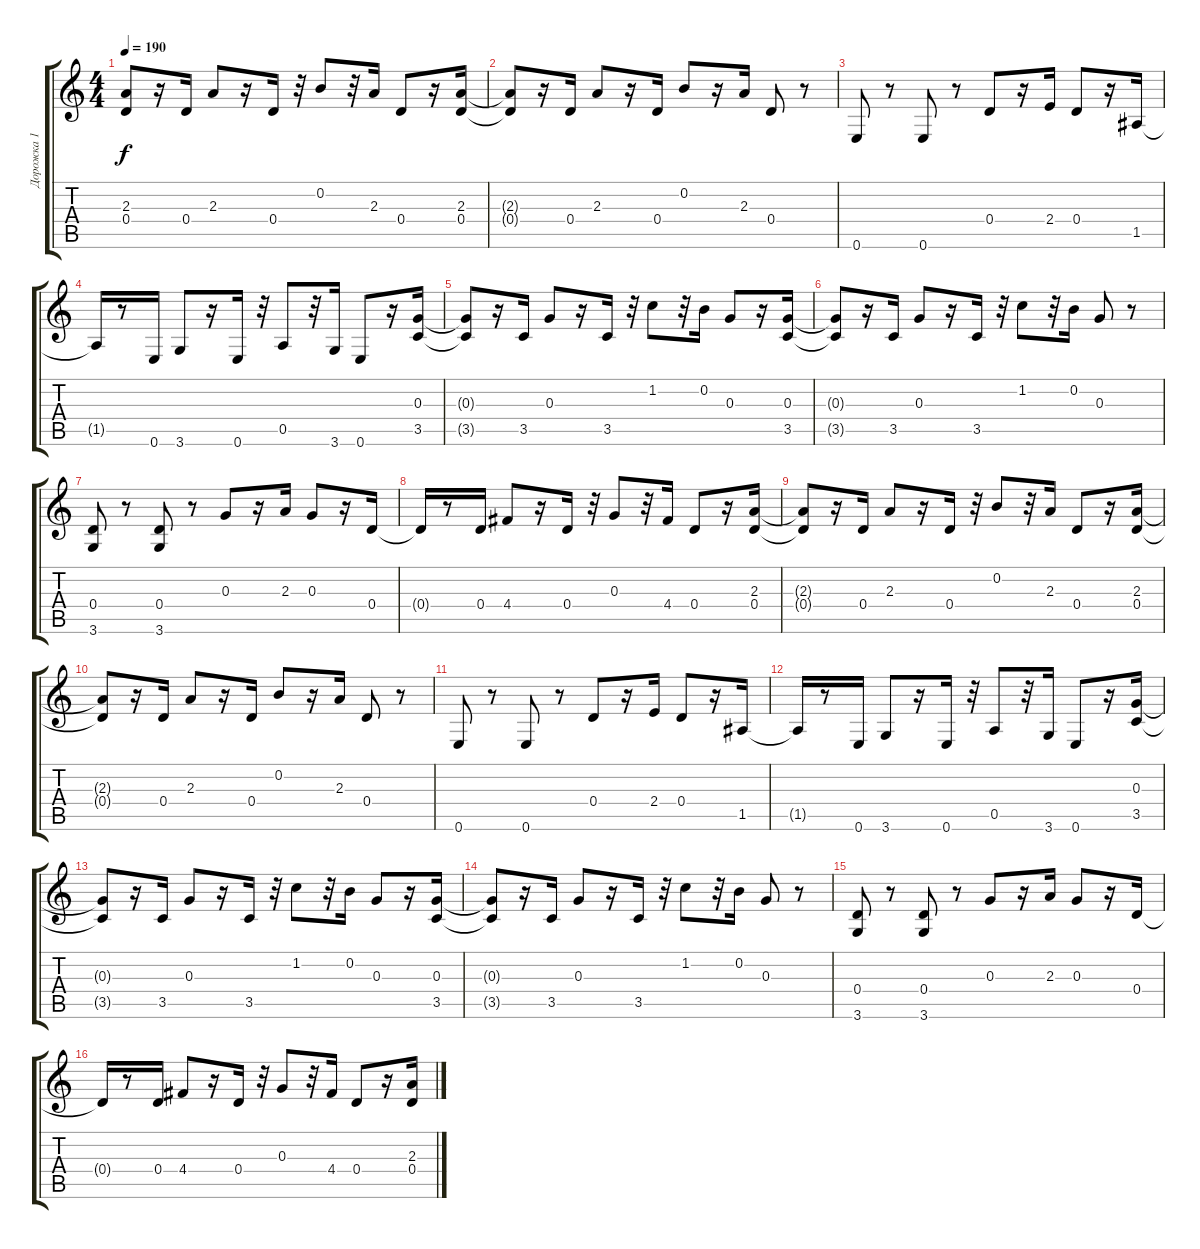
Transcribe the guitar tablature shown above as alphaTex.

\track ("Дорожка 1" "Дорожка 1") {instrument overdrivenguitar}
\staff {score tabs}
\tuning (E4 B3 G3 D3 A2 E2) {hide}
\ts (4 4)
\tempo 190
\clef g2
\ks c
(2.3{t} 0.4{t}).8{dy f} r.16 0.4.16 2.3.8 r.16 0.4.16 r.32 0.2.8 r.32 2.3.16 0.4.8 r.16 (2.3 0.4).16 |
(2.3{t} 0.4{t}).8 r.16 0.4.16 2.3.8 r.16 0.4.16 0.2.8 r.16 2.3.16 0.4.8 r.8 |
0.6.8 r.8 0.6.8 r.8 0.4.8 r.16 2.4.16 0.4.8 r.16 1.5.16 |
1.5{t}.16 r.8 0.6.16 3.6.8 r.16 0.6.16 r.32 0.5.8 r.32 3.6.16 0.6.8 r.16 (0.3 3.5).16 |
(0.3{t} 3.5{t}).8 r.16 3.5.16 0.3.8 r.16 3.5.16 r.32 1.2.8 r.32 0.2.16 0.3.8 r.16 (0.3 3.5).16 |
(0.3{t} 3.5{t}).8 r.16 3.5.16 0.3.8 r.16 3.5.16 r.32 1.2.8 r.32 0.2.16 0.3.8 r.8 |
(0.4 3.6).8 r.8 (0.4 3.6).8 r.8 0.3.8 r.16 2.3.16 0.3.8 r.16 0.4.16 |
0.4{t}.16 r.8 0.4.16 4.4.8 r.16 0.4.16 r.32 0.3.8 r.32 4.4.16 0.4.8 r.16 (2.3 0.4).16 |
(2.3{t} 0.4{t}).8 r.16 0.4.16 2.3.8 r.16 0.4.16 r.32 0.2.8 r.32 2.3.16 0.4.8 r.16 (2.3 0.4).16 |
(2.3{t} 0.4{t}).8 r.16 0.4.16 2.3.8 r.16 0.4.16 0.2.8 r.16 2.3.16 0.4.8 r.8 |
0.6.8 r.8 0.6.8 r.8 0.4.8 r.16 2.4.16 0.4.8 r.16 1.5.16 |
1.5{t}.16 r.8 0.6.16 3.6.8 r.16 0.6.16 r.32 0.5.8 r.32 3.6.16 0.6.8 r.16 (0.3 3.5).16 |
(0.3{t} 3.5{t}).8 r.16 3.5.16 0.3.8 r.16 3.5.16 r.32 1.2.8 r.32 0.2.16 0.3.8 r.16 (0.3 3.5).16 |
(0.3{t} 3.5{t}).8 r.16 3.5.16 0.3.8 r.16 3.5.16 r.32 1.2.8 r.32 0.2.16 0.3.8 r.8 |
(0.4 3.6).8 r.8 (0.4 3.6).8 r.8 0.3.8 r.16 2.3.16 0.3.8 r.16 0.4.16 |
0.4{t}.16 r.8 0.4.16 4.4.8 r.16 0.4.16 r.32 0.3.8 r.32 4.4.16 0.4.8 r.16 (2.3 0.4).16
